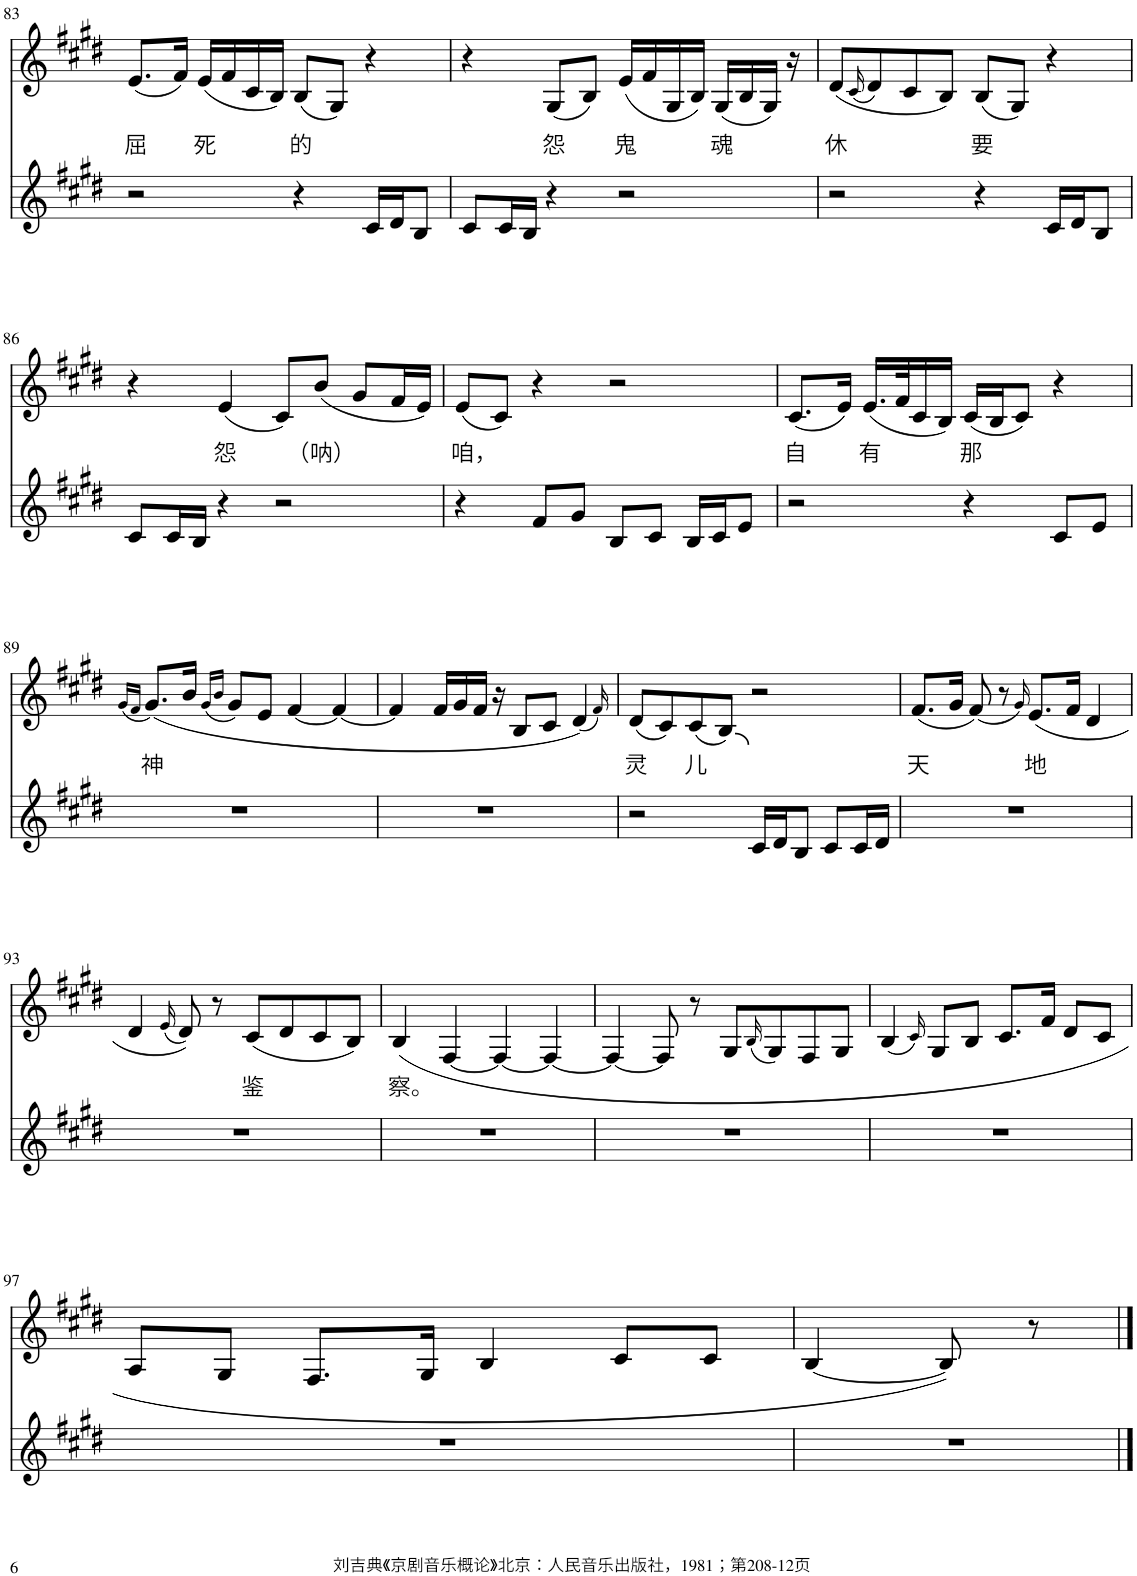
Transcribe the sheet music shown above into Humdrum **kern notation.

**kern	**kern	**text
*part2	*part1	*part1
*staff2	*staff1	*staff1
*I"Piano	*I"Piano	*
*I'Pno	*I'Pno	*
!!LO:PB:g=z
*clefG2	*clefG2	*
*k[f#c#g#d#]	*k[f#c#g#d#]	*
*M4/4	*M4/4	*
=83	=83	=83
!	!	!LO:LY:b
2r	(8.e/L	屈
.	16f#/Jk)	.
!	!	!LO:LY:b
.	(16e/LL	死
.	16f#/	.
.	16c#/	.
.	16B/JJ)	.
!	!	!LO:LY:b
4r	(8B/L	的
.	8G#/J)	.
16c#/LL	4r	.
16d#/J	.	.
8B/J	.	.
=84	=84	=84
8c#/L	4r	.
16c#/L	.	.
16B/JJ	.	.
!	!	!LO:LY:b
4r	(8G#/L	怨
.	8B/J)	.
!	!	!LO:LY:b
2r	(16e/LL	鬼
.	16f#/	.
.	16G#/	.
.	16B/JJ)	.
!	!	!LO:LY:b
.	(16G#/LL	魂
.	16B/	.
.	16G#/JJ)	.
.	16r	.
=85	=85	=85
!	!	!LO:LY:b
2r	(8d#/L	休
.	(16qc#/	.
.	8d#/)	.
.	8c#/	.
.	8B/J)	.
!	!	!LO:LY:b
4r	(8B/L	要
.	8G#/J)	.
16c#/LL	4r	.
16d#/J	.	.
8B/J	.	.
!!LO:LB:g=z
=86	=86	=86
8c#/L	4r	.
16c#/L	.	.
16B/JJ	.	.
!	!	!LO:LY:b
4r	(4e/	怨
2r	8c#/L)	.
!	!	!LO:LY:b
.	(8b/J	（呐）
.	8g#/L	.
.	16f#/L	.
.	16e/JJ)	.
=87	=87	=87
!	!	!LO:LY:b
4r	(8e/L	咱，
.	8c#/J)	.
8f#/L	4r	.
8g#/J	.	.
8B/L	2r	.
8c#/J	.	.
16B/LL	.	.
16c#/J	.	.
8e/J	.	.
=88	=88	=88
!	!	!LO:LY:b
2r	(8.c#/L	自
.	16e/Jk)	.
!	!	!LO:LY:b
.	(16.e/LL	有
.	32f#/K	.
.	16c#/	.
.	16B/JJ)	.
!	!	!LO:LY:b
4r	(16c#/LL	那
.	16B/J	.
.	8c#/J)	.
8c#/L	4r	.
8e/J	.	.
!!LO:LB:g=z
=89	=89	=89
.	(16qg#/LL	.
.	16qf#/JJ	.
!	!	!LO:LY:b
1r	(8.g#/L)	神
.	16b/Jk	.
.	(16qg#/LL	.
.	16qb/JJ	.
.	8g#/L)	.
.	8e/J	.
.	[4f#/	.
.	4f#/_	.
=90	=90	=90
1r	4f#/]	.
.	16f#/LL	.
.	16g#/	.
.	16f#/JJ	.
.	16r	.
.	8B/L	.
.	8c#/J	.
.	(4d#/)	.
.	16qf#/)	.
=91	=91	=91
!	!	!LO:LY:b
2r	(8d#/L	灵
.	8c#/)	.
!	!	!LO:LY:b
.	(8c#/	儿
.	8B/J)	.
16c#/LL	2r	.
16d#/J	.	.
8B/J	.	.
8c#/L	.	.
16c#/L	.	.
16d#/JJ	.	.
=92	=92	=92
!	!	!LO:LY:b
1r	(8.f#/L	天
.	16g#/Jk	.
.	(8f#/)	.
.	8r	.
.	16qg#/)	.
!	!	!LO:LY:b
.	(8.e/L	地
.	16f#/Jk	.
.	4d#/	.
!!LO:LB:g=z
=93	=93	=93
1r	4d#/	.
.	(16qe/	.
.	8d#/))	.
.	8r	.
!	!	!LO:LY:b
.	(8c#/L	鉴
.	8d#/	.
.	8c#/	.
.	8B/J)	.
=94	=94	=94
!	!	!LO:LY:b
1r	(4B/	察。
.	[4F#/	.
.	4F#/_	.
.	4F#/_	.
=95	=95	=95
1r	4F#/_	.
.	8F#/]	.
.	8r	.
.	8G#/L	.
.	(16qB/	.
.	8G#/)	.
.	8F#/	.
.	8G#/J	.
=96	=96	=96
1r	(4B/	.
.	16qc#/)	.
.	8G#/L	.
.	8B/J	.
.	8.c#/L	.
.	16f#/Jk	.
.	8d#/L	.
.	8c#/J	.
!!LO:LB:g=z
=97	=97	=97
1r	8A/L	.
.	8G#/J	.
.	8.F#/L	.
.	16G#/Jk	.
.	4B/	.
.	8c#/L	.
.	8c#/J	.
=98	=98	=98
1r	[4B/	.
.	8B/])	.
.	8r	.
.	2ryy	.
==	==	==
*-	*-	*-
